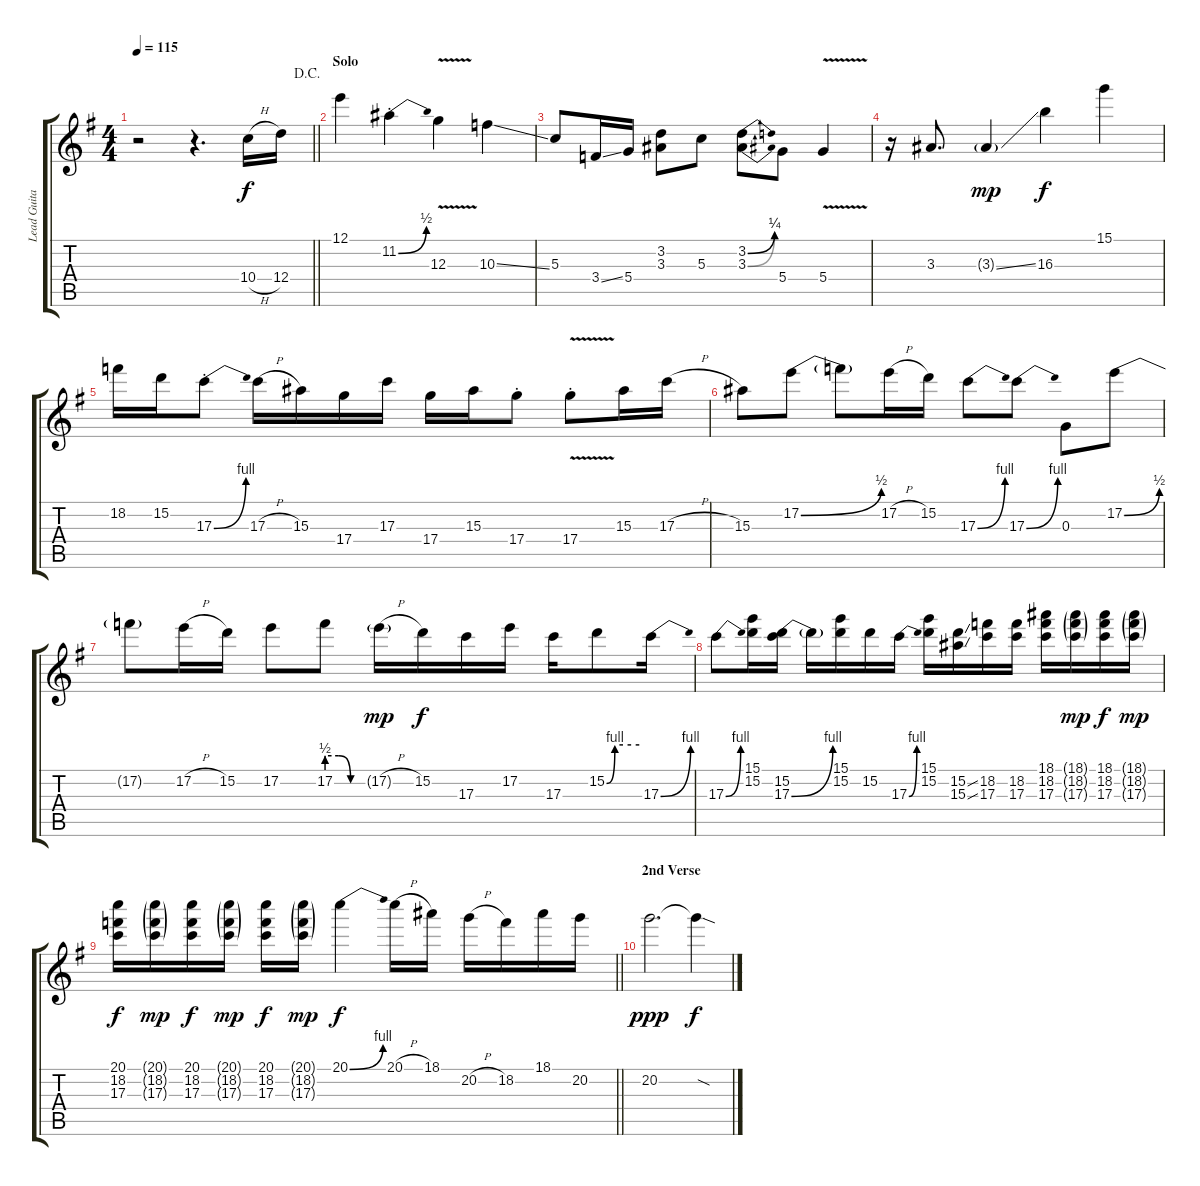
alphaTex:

\track ("Lead Guitar" "Lead Guita") {instrument electricguitarclean}
\staff {score tabs}
\tuning (E4 B3 G3 D3 A2 E2) {hide}
\ts (4 4)
\jump dacapo
\tempo 115
\clef g2
\barLineRight lightlight
\ks g
r.2{dy f} r.4{d} 10.4{h}.16 12.4.16 |
\section ("" "Solo")
12.1.4 11.2{be (bend 0 0 60 2) st}.4 12.3{v}.4 10.3{ss}.4 |
5.3.8 3.4{ss}.16 5.4.16 (3.2 3.3).8 5.3.8 (3.2{be (bend 0 0 60 1)} 3.3{be (bend 0 0 60 1)}).8 5.4.8 5.4{v}.4 |
r.16 3.3.8{d} 3.3{ss g}.4{dy mp} 16.3.4{dy f} 15.1.4 |
18.2.16 15.2.16 17.3{be (bend 0 0 60 4) st}.8 17.3{h}.16 15.3.16 17.4.16 17.3.16 17.4.16 15.3.16 17.4{st}.8 17.4{v st}.8 15.3.16 17.3{h}.16 |
15.3.8 17.2{be (bend 0 0 60 2)}.8 17.2{t}.8 17.2{h}.16 15.2.16 17.3{be (bend 0 0 60 4)}.8 17.3{be (bend 0 0 60 4)}.8 0.3.8 17.2{be (bend 0 0 60 2)}.8 |
17.2{t}.8 17.2{h}.16 15.2.16 17.2.8 17.2{be (custom 0 2 20 2 40 0 60 0)}.8 17.2{h g}.16{dy mp} 15.2.16{dy f} 17.3.16 17.2.16 17.3.16 15.2{be (custom 0 0 15 4 30 4 45 4 60 4)}.8 17.3{be (bend 0 0 60 4)}.16 |
17.3{be (bend 0 0 60 4)}.8 (15.1 15.2).16 (15.2 17.3{be (bend 0 0 60 4)}).16 17.3{t}.16 (15.1 15.2).16 15.2.16 17.3{be (bend 0 0 60 4)}.16 (15.1 15.2).16 (15.2{ss} 15.3{ss}).16 (18.2 17.3).16 (18.2 17.3).16 (18.1 18.2 17.3).16 (18.1{g} 18.2{g} 17.3{g}).16{dy mp} (18.1 18.2 17.3).16{dy f} (18.1{g} 18.2{g} 17.3{g}).16{dy mp} |
\barLineRight lightlight
(20.1 18.2 17.3).16{dy f} (20.1{g} 18.2{g} 17.3{g}).16{dy mp} (20.1 18.2 17.3).16{dy f} (20.1{g} 18.2{g} 17.3{g}).16{dy mp} (20.1 18.2 17.3).16{dy f} (20.1{g} 18.2{g} 17.3{g}).16{dy mp} 20.1{be (bend 0 0 60 4)}.4{dy f} 20.1{h}.16 18.1.16 20.2{h}.16 18.2.16 18.1.16 20.2.16 |
\section ("" "2nd Verse")
20.2.2{d dy ppp} 20.2{sod t}.4{dy f}
